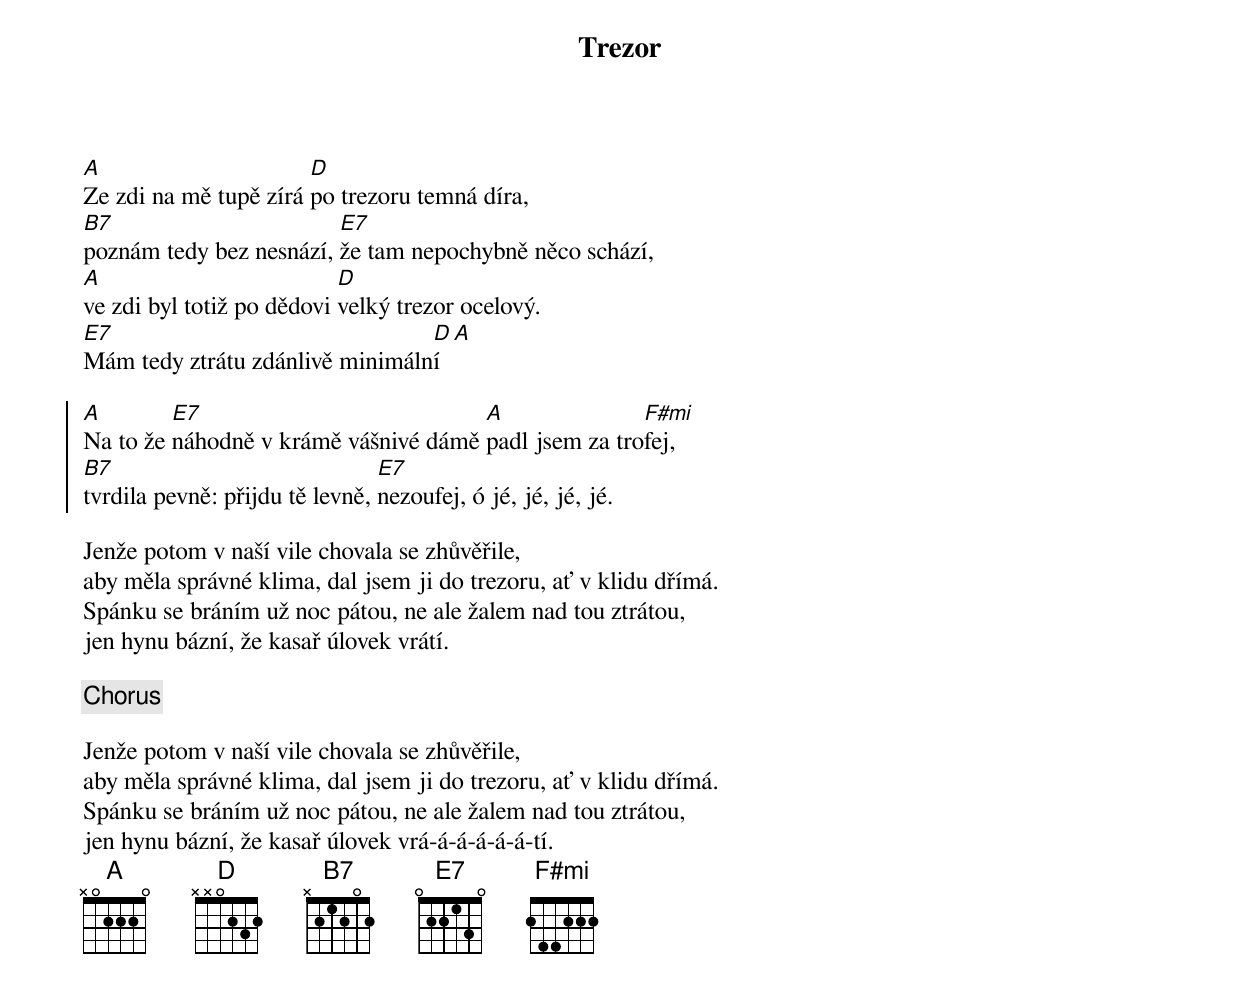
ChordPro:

{title: Trezor}
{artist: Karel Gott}
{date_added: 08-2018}
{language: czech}
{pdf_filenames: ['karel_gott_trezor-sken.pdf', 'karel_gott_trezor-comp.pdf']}
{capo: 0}
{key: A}
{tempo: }
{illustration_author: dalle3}
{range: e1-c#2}
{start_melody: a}
{start_of_verse}
[A]Ze zdi na mě tupě zírá [D]po trezoru temná díra,
[B7]poznám tedy bez nesnází, [E7]že tam nepochybně něco schází,
[A]ve zdi byl totiž po dědovi [D]velký trezor ocelový.
[E7]Mám tedy ztrátu zdánlivě minimáln[D]í [A]
{end_of_verse}

{start_of_chorus}
[A]Na to že [E7]náhodně v krámě vášnivé dámě [A]padl jsem za tro[F#mi]fej,
[B7]tvrdila pevně: přijdu tě levně, [E7]nezoufej, ó jé, jé, jé, jé.
{end_of_chorus}

{start_of_verse}
Jenže potom v naší vile chovala se zhůvěřile,
aby měla správné klima, dal jsem ji do trezoru, ať v klidu dřímá.
Spánku se bráním už noc pátou, ne ale žalem nad tou ztrátou,
jen hynu bázní, že kasař úlovek vrátí.
{end_of_verse}

{chorus}

{start_of_verse}
Jenže potom v naší vile chovala se zhůvěřile,
aby měla správné klima, dal jsem ji do trezoru, ať v klidu dřímá.
Spánku se bráním už noc pátou, ne ale žalem nad tou ztrátou,
jen hynu bázní, že kasař úlovek vrá-á-á-á-á-á-tí.
{end_of_verse}
